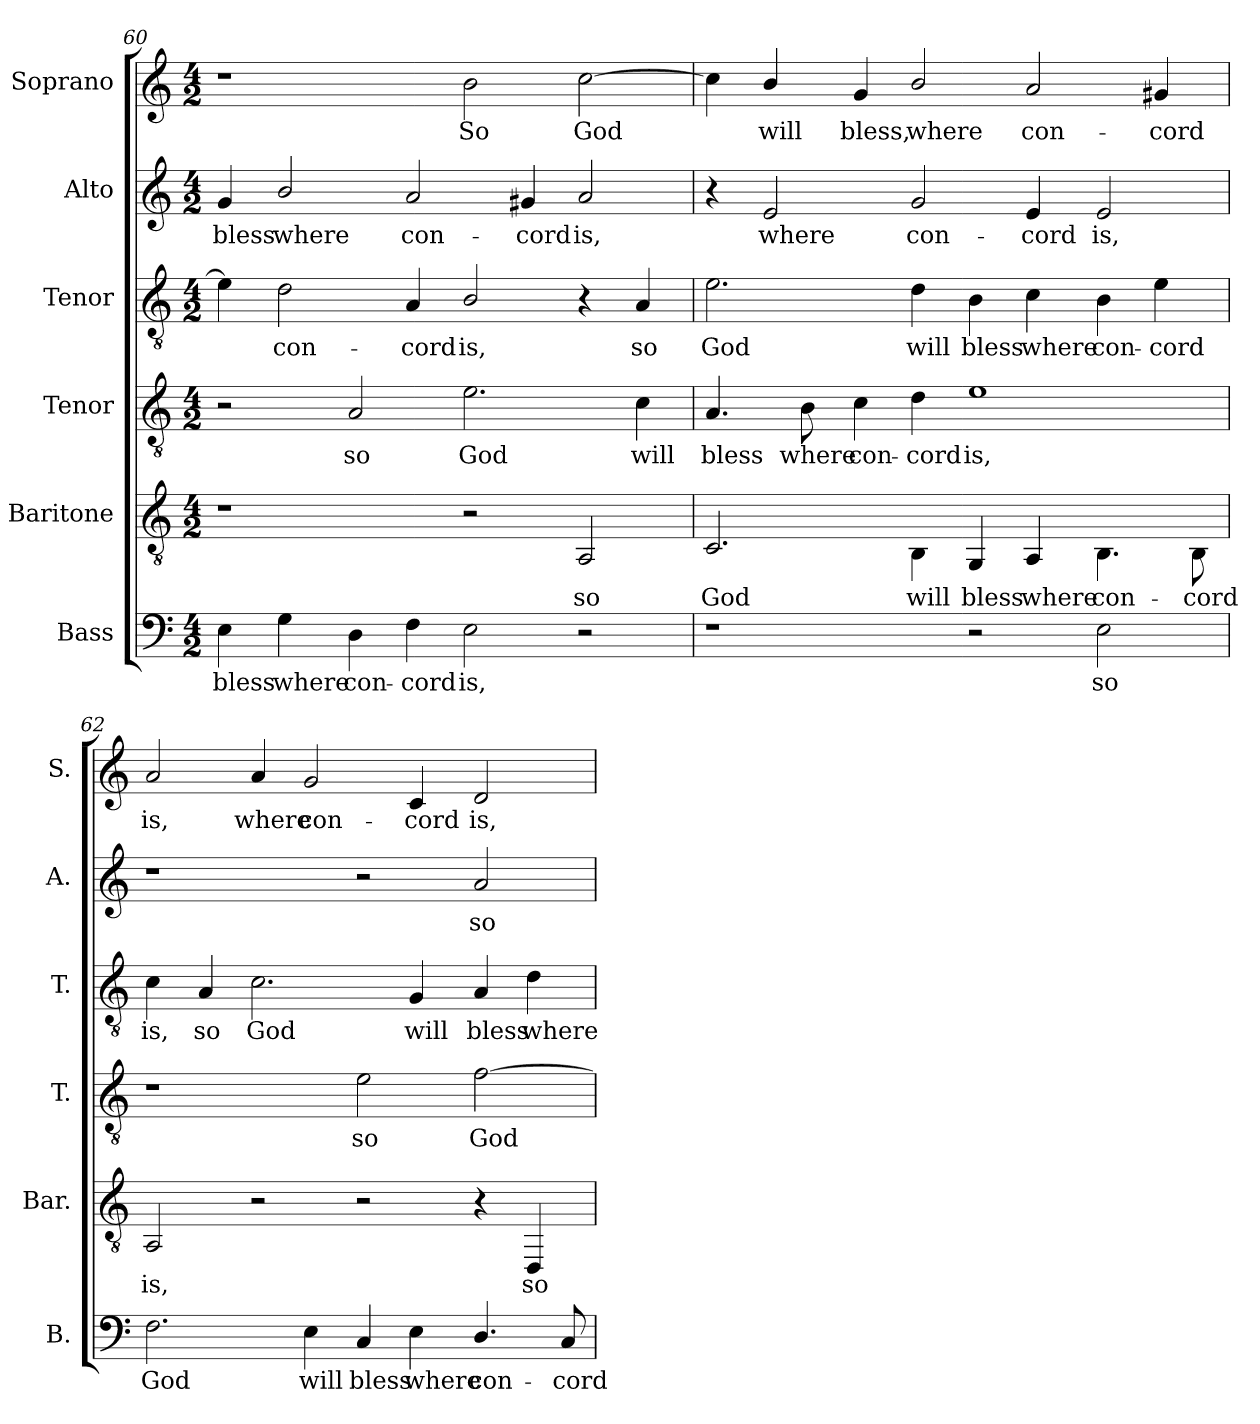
**kern	**text	**kern	**text	**kern	**text	**kern	**text	**kern	**text	**kern	**text
*part6	*part6	*part5	*part5	*part4	*part4	*part3	*part3	*part2	*part2	*part1	*part1
*staff6	*staff6	*staff5	*staff5	*staff4	*staff4	*staff3	*staff3	*staff2	*staff2	*staff1	*staff1
*I"Bass	*	*I"Baritone	*	*I"Tenor	*	*I"Tenor	*	*I"Alto	*	*I"Soprano	*
*I'B.	*	*I'Bar.	*	*I'T.	*	*I'T.	*	*I'A.	*	*I'S.	*
*clefF4	*	*clefGv2	*	*clefGv2	*	*clefGv2	*	*clefG2	*	*clefG2	*
*	*	*	*	*ITrd7c12	*	*ITrd7c12	*	*	*	*	*
*k[]	*	*k[]	*	*k[]	*	*k[]	*	*k[]	*	*k[]	*
*C:	*	*C:	*	*C:	*	*C:	*	*C:	*	*C:	*
*M4/2	*	*M4/2	*	*M4/2	*	*M4/2	*	*M4/2	*	*M4/2	*
=60	=60	=60	=60	=60	=60	=60	=60	=60	=60	=60	=60
!	!LO:LY:b:color=#000000	!	!	!	!	!	!	!	!	!	!
!	!	!	!	!	!	!	!	!	!LO:LY:b:color=#000000	!	!
4Ei\	bless	1r	.	2r	.	4Ei\]	.	4gi/	bless	1r	.
!	!LO:LY:b:color=#000000	!	!	!	!	!	!	!	!	!	!
!	!	!	!	!	!	!	!LO:LY:b:color=#000000	!	!	!	!
!	!	!	!	!	!	!	!	!	!LO:LY:b:color=#000000	!	!
4Gi\	where	.	.	.	.	2Di\	con-	2bi/	where	.	.
!	!LO:LY:b:color=#000000	!	!	!	!	!	!	!	!	!	!
!	!	!	!	!	!LO:LY:b:color=#000000	!	!	!	!	!	!
4Di\	con-	.	.	2AAi/	so	.	.	.	.	.	.
!	!LO:LY:b:color=#000000	!	!	!	!	!	!	!	!	!	!
!	!	!	!	!	!	!	!LO:LY:b:color=#000000	!	!	!	!
!	!	!	!	!	!	!	!	!	!LO:LY:b:color=#000000	!	!
4Fi\	-cord	.	.	.	.	4AAi/	-cord	2ai/	con-	.	.
!	!LO:LY:b:color=#000000	!	!	!	!	!	!	!	!	!	!
!	!	!	!	!	!LO:LY:b:color=#000000	!	!	!	!	!	!
!	!	!	!	!	!	!	!LO:LY:b:color=#000000	!	!	!	!
!	!	!	!	!	!	!	!	!	!	!	!LO:LY:b:color=#000000
2Ei\	is,	2r	.	2.Ei\	God	2BBi/	is,	.	.	2bi\	So
!	!	!	!	!	!	!	!	!	!LO:LY:b:color=#000000	!	!
.	.	.	.	.	.	.	.	4g#Xi/	-cord	.	.
!	!	!	!LO:LY:b:color=#000000	!	!	!	!	!	!	!	!
!	!	!	!	!	!	!	!	!	!LO:LY:b:color=#000000	!	!
!	!	!	!	!	!	!	!	!	!	!	!LO:LY:b:color=#000000
2r	.	2AAi/	so	.	.	4r	.	2ai/	is,	[2cci\	God
!	!	!	!	!	!LO:LY:b:color=#000000	!	!	!	!	!	!
!	!	!	!	!	!	!	!LO:LY:b:color=#000000	!	!	!	!
.	.	.	.	4Ci\	will	4AAi/	so	.	.	.	.
!!LO:PB:g=z
=61	=61	=61	=61	=61	=61	=61	=61	=61	=61	=61	=61
!	!	!	!LO:LY:b:color=#000000	!	!	!	!	!	!	!	!
!	!	!	!	!	!LO:LY:b:color=#000000	!	!	!	!	!	!
!	!	!	!	!	!	!	!LO:LY:b:color=#000000	!	!	!	!
1r	.	2.Ci/	God	4.AAi/	bless	2.Ei\	God	4r	.	4cci\]	.
!	!	!	!	!	!	!	!	!	!LO:LY:b:color=#000000	!	!
!	!	!	!	!	!	!	!	!	!	!	!LO:LY:b:color=#000000
.	.	.	.	.	.	.	.	2ei/	where	4bi/	will
!	!	!	!	!	!LO:LY:b:color=#000000	!	!	!	!	!	!
.	.	.	.	8BBi\	where	.	.	.	.	.	.
!	!	!	!	!	!LO:LY:b:color=#000000	!	!	!	!	!	!
!	!	!	!	!	!	!	!	!	!	!	!LO:LY:b:color=#000000
.	.	.	.	4Ci\	con-	.	.	.	.	4gi/	bless,
!	!	!	!LO:LY:b:color=#000000	!	!	!	!	!	!	!	!
!	!	!	!	!	!LO:LY:b:color=#000000	!	!	!	!	!	!
!	!	!	!	!	!	!	!LO:LY:b:color=#000000	!	!	!	!
!	!	!	!	!	!	!	!	!	!LO:LY:b:color=#000000	!	!
!	!	!	!	!	!	!	!	!	!	!	!LO:LY:b:color=#000000
.	.	4BBi\	will	4Di\	-cord	4Di\	will	2gi/	con-	2bi/	where
!	!	!	!LO:LY:b:color=#000000	!	!	!	!	!	!	!	!
!	!	!	!	!	!LO:LY:b:color=#000000	!	!	!	!	!	!
!	!	!	!	!	!	!	!LO:LY:b:color=#000000	!	!	!	!
2r	.	4GGi/	bless	1Ei	is,	4BBi\	bless	.	.	.	.
!	!	!	!LO:LY:b:color=#000000	!	!	!	!	!	!	!	!
!	!	!	!	!	!	!	!LO:LY:b:color=#000000	!	!	!	!
!	!	!	!	!	!	!	!	!	!LO:LY:b:color=#000000	!	!
!	!	!	!	!	!	!	!	!	!	!	!LO:LY:b:color=#000000
.	.	4AAi/	where	.	.	4Ci\	where	4ei/	-cord	2ai/	con-
!	!LO:LY:b:color=#000000	!	!	!	!	!	!	!	!	!	!
!	!	!	!LO:LY:b:color=#000000	!	!	!	!	!	!	!	!
!	!	!	!	!	!	!	!LO:LY:b:color=#000000	!	!	!	!
!	!	!	!	!	!	!	!	!	!LO:LY:b:color=#000000	!	!
2Ei\	so	4.BBi\	con-	.	.	4BBi\	con-	2ei/	is,	.	.
!	!	!	!	!	!	!	!LO:LY:b:color=#000000	!	!	!	!
!	!	!	!	!	!	!	!	!	!	!	!LO:LY:b:color=#000000
.	.	.	.	.	.	4Ei\	-cord	.	.	4g#Xi/	-cord
!	!	!	!LO:LY:b:color=#000000	!	!	!	!	!	!	!	!
.	.	8BBi\	-cord	.	.	.	.	.	.	.	.
=62	=62	=62	=62	=62	=62	=62	=62	=62	=62	=62	=62
!	!LO:LY:b:color=#000000	!	!	!	!	!	!	!	!	!	!
!	!	!	!LO:LY:b:color=#000000	!	!	!	!	!	!	!	!
!	!	!	!	!	!	!	!LO:LY:b:color=#000000	!	!	!	!
!	!	!	!	!	!	!	!	!	!	!	!LO:LY:b:color=#000000
2.Fi\	God	2AAi/	is,	1r	.	4Ci\	is,	1r	.	2ai/	is,
!	!	!	!	!	!	!	!LO:LY:b:color=#000000	!	!	!	!
.	.	.	.	.	.	4AAi/	so	.	.	.	.
!	!	!	!	!	!	!	!LO:LY:b:color=#000000	!	!	!	!
!	!	!	!	!	!	!	!	!	!	!	!LO:LY:b:color=#000000
.	.	2r	.	.	.	2.Ci\	God	.	.	4ai/	where
!	!LO:LY:b:color=#000000	!	!	!	!	!	!	!	!	!	!
!	!	!	!	!	!	!	!	!	!	!	!LO:LY:b:color=#000000
4Ei\	will	.	.	.	.	.	.	.	.	2gi/	con-
!	!LO:LY:b:color=#000000	!	!	!	!	!	!	!	!	!	!
!	!	!	!	!	!LO:LY:b:color=#000000	!	!	!	!	!	!
4Ci/	bless	2r	.	2Ei\	so	.	.	2r	.	.	.
!	!LO:LY:b:color=#000000	!	!	!	!	!	!	!	!	!	!
!	!	!	!	!	!	!	!LO:LY:b:color=#000000	!	!	!	!
!	!	!	!	!	!	!	!	!	!	!	!LO:LY:b:color=#000000
4Ei\	where	.	.	.	.	4GGi/	will	.	.	4ci/	-cord
!	!LO:LY:b:color=#000000	!	!	!	!	!	!	!	!	!	!
!	!	!	!	!	!LO:LY:b:color=#000000	!	!	!	!	!	!
!	!	!	!	!	!	!	!LO:LY:b:color=#000000	!	!	!	!
!	!	!	!	!	!	!	!	!	!LO:LY:b:color=#000000	!	!
!	!	!	!	!	!	!	!	!	!	!	!LO:LY:b:color=#000000
4.Di/	con-	4r	.	[2Fi\	God	4AAi/	bless	2ai/	so	2di/	is,
!	!	!	!LO:LY:b:color=#000000	!	!	!	!	!	!	!	!
!	!	!	!	!	!	!	!LO:LY:b:color=#000000	!	!	!	!
.	.	4DDi/	so	.	.	4Di\	where	.	.	.	.
!	!LO:LY:b:color=#000000	!	!	!	!	!	!	!	!	!	!
8Ci/	-cord	.	.	.	.	.	.	.	.	.	.
=	=	=	=	=	=	=	=	=	=	=	=
*-	*-	*-	*-	*-	*-	*-	*-	*-	*-	*-	*-
